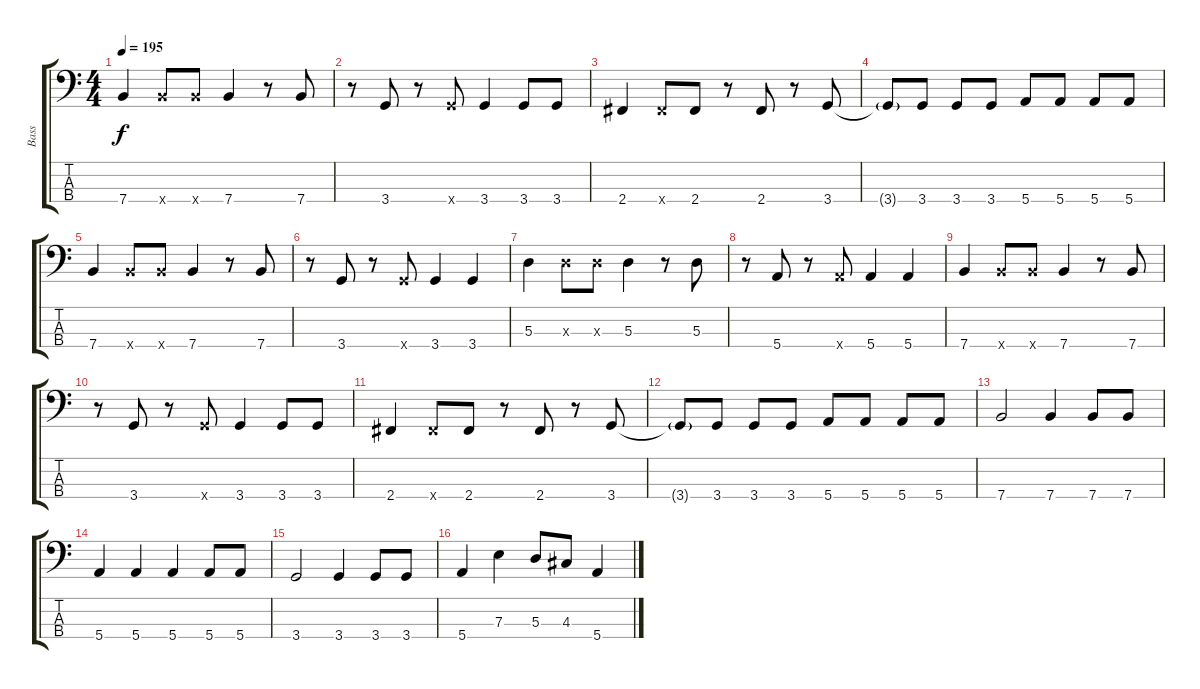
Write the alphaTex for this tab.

\track ("Bass" "Bass") {instrument electricbassfinger}
\staff {score tabs}
\tuning (G2 D2 A1 E1) {hide}
\ts (4 4)
\tempo 195
\clef f4
\ks c
7.4.4{dy f} 7.4{x}.8 7.4{x}.8 7.4.4 r.8 7.4.8 |
r.8 3.4.8 r.8 3.4{x}.8 3.4.4 3.4.8 3.4.8 |
2.4.4 2.4{x}.8 2.4.8 r.8 2.4.8 r.8 3.4.8 |
3.4{g t}.8 3.4.8 3.4.8 3.4.8 5.4.8 5.4.8 5.4.8 5.4.8 |
7.4.4 7.4{x}.8 7.4{x}.8 7.4.4 r.8 7.4.8 |
r.8 3.4.8 r.8 3.4{x}.8 3.4.4 3.4.4 |
5.3.4 5.3{x}.8 5.3{x}.8 5.3.4 r.8 5.3.8 |
r.8 5.4.8 r.8 5.4{x}.8 5.4.4 5.4.4 |
7.4.4 7.4{x}.8 7.4{x}.8 7.4.4 r.8 7.4.8 |
r.8 3.4.8 r.8 3.4{x}.8 3.4.4 3.4.8 3.4.8 |
2.4.4 2.4{x}.8 2.4.8 r.8 2.4.8 r.8 3.4.8 |
3.4{g t}.8 3.4.8 3.4.8 3.4.8 5.4.8 5.4.8 5.4.8 5.4.8 |
7.4.2 7.4.4 7.4.8 7.4.8 |
5.4.4 5.4.4 5.4.4 5.4.8 5.4.8 |
3.4.2 3.4.4 3.4.8 3.4.8 |
5.4.4 7.3.4 5.3.8 4.3.8 5.4.4
